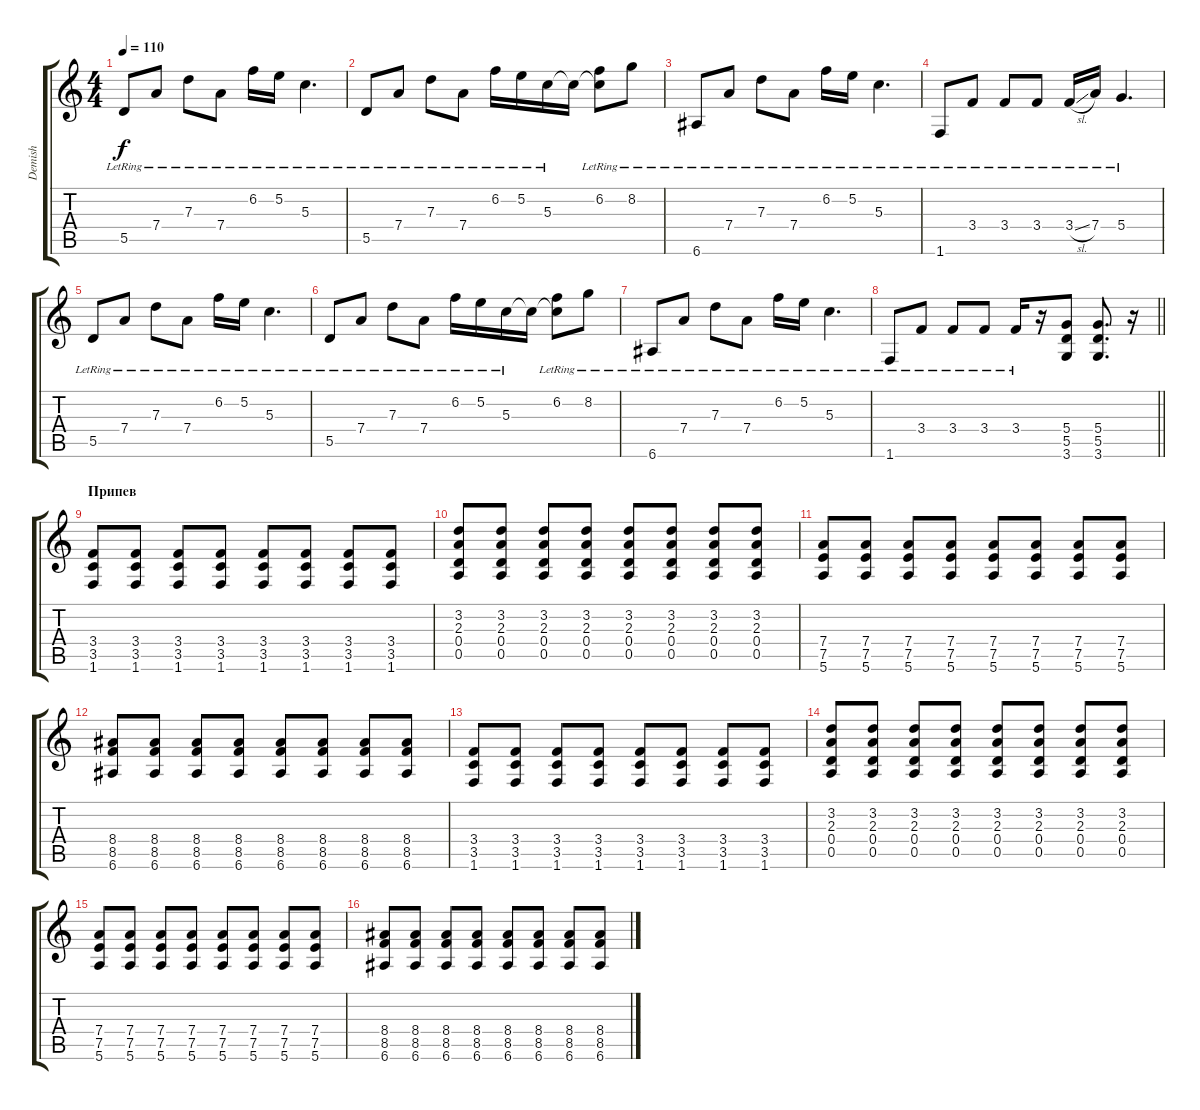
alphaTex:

\track ("Demish" "Demish") {instrument electricguitarjazz}
\staff {score tabs}
\tuning (E4 B3 G3 D3 A2 E2) {hide}
\ts (4 4)
\tempo 110
\clef g2
\ks c
5.5{lr}.8{dy f} 7.4{lr}.8 7.3{lr}.8 7.4{lr}.8 6.2{lr}.16 5.2{lr}.16 5.3{lr}.4{d} |
5.5{lr}.8 7.4{lr}.8 7.3{lr}.8 7.4{lr}.8 6.2{lr}.16 5.2{lr}.16 5.3{lr}.16 5.3{t}.16 (6.2{lr} 5.3{t}).8 8.2{lr}.8 |
6.6{lr}.8 7.4{lr}.8 7.3{lr}.8 7.4{lr}.8 6.2{lr}.16 5.2{lr}.16 5.3{lr}.4{d} |
1.6{lr}.8 3.4{lr}.8 3.4{lr}.8 3.4{lr}.8 3.4{sl lr}.16 7.4{lr}.16 5.4{lr}.4{d} |
5.5{lr}.8 7.4{lr}.8 7.3{lr}.8 7.4{lr}.8 6.2{lr}.16 5.2{lr}.16 5.3{lr}.4{d} |
5.5{lr}.8 7.4{lr}.8 7.3{lr}.8 7.4{lr}.8 6.2{lr}.16 5.2{lr}.16 5.3{lr}.16 5.3{t}.16 (6.2{lr} 5.3{t}).8 8.2{lr}.8 |
6.6{lr}.8 7.4{lr}.8 7.3{lr}.8 7.4{lr}.8 6.2{lr}.16 5.2{lr}.16 5.3{lr}.4{d} |
\barLineRight lightlight
1.6{lr}.8 3.4{lr}.8 3.4{lr}.8 3.4{lr}.8 3.4{lr}.16 r.16 (5.4 5.5 3.6).8{instrument overdrivenguitar} (5.4 5.5 3.6).8{d} r.16 |
\section ("" "Припев")
(3.4 3.5 1.6).8 (3.4 3.5 1.6).8 (3.4 3.5 1.6).8 (3.4 3.5 1.6).8 (3.4 3.5 1.6).8 (3.4 3.5 1.6).8 (3.4 3.5 1.6).8 (3.4 3.5 1.6).8 |
(3.2 2.3 0.4 0.5).8 (3.2 2.3 0.4 0.5).8 (3.2 2.3 0.4 0.5).8 (3.2 2.3 0.4 0.5).8 (3.2 2.3 0.4 0.5).8 (3.2 2.3 0.4 0.5).8 (3.2 2.3 0.4 0.5).8 (3.2 2.3 0.4 0.5).8 |
(7.4 7.5 5.6).8 (7.4 7.5 5.6).8 (7.4 7.5 5.6).8 (7.4 7.5 5.6).8 (7.4 7.5 5.6).8 (7.4 7.5 5.6).8 (7.4 7.5 5.6).8 (7.4 7.5 5.6).8 |
(8.4 8.5 6.6).8 (8.4 8.5 6.6).8 (8.4 8.5 6.6).8 (8.4 8.5 6.6).8 (8.4 8.5 6.6).8 (8.4 8.5 6.6).8 (8.4 8.5 6.6).8 (8.4 8.5 6.6).8 |
(3.4 3.5 1.6).8 (3.4 3.5 1.6).8 (3.4 3.5 1.6).8 (3.4 3.5 1.6).8 (3.4 3.5 1.6).8 (3.4 3.5 1.6).8 (3.4 3.5 1.6).8 (3.4 3.5 1.6).8 |
(3.2 2.3 0.4 0.5).8 (3.2 2.3 0.4 0.5).8 (3.2 2.3 0.4 0.5).8 (3.2 2.3 0.4 0.5).8 (3.2 2.3 0.4 0.5).8 (3.2 2.3 0.4 0.5).8 (3.2 2.3 0.4 0.5).8 (3.2 2.3 0.4 0.5).8 |
(7.4 7.5 5.6).8 (7.4 7.5 5.6).8 (7.4 7.5 5.6).8 (7.4 7.5 5.6).8 (7.4 7.5 5.6).8 (7.4 7.5 5.6).8 (7.4 7.5 5.6).8 (7.4 7.5 5.6).8 |
(8.4 8.5 6.6).8 (8.4 8.5 6.6).8 (8.4 8.5 6.6).8 (8.4 8.5 6.6).8 (8.4 8.5 6.6).8 (8.4 8.5 6.6).8 (8.4 8.5 6.6).8 (8.4 8.5 6.6).8
